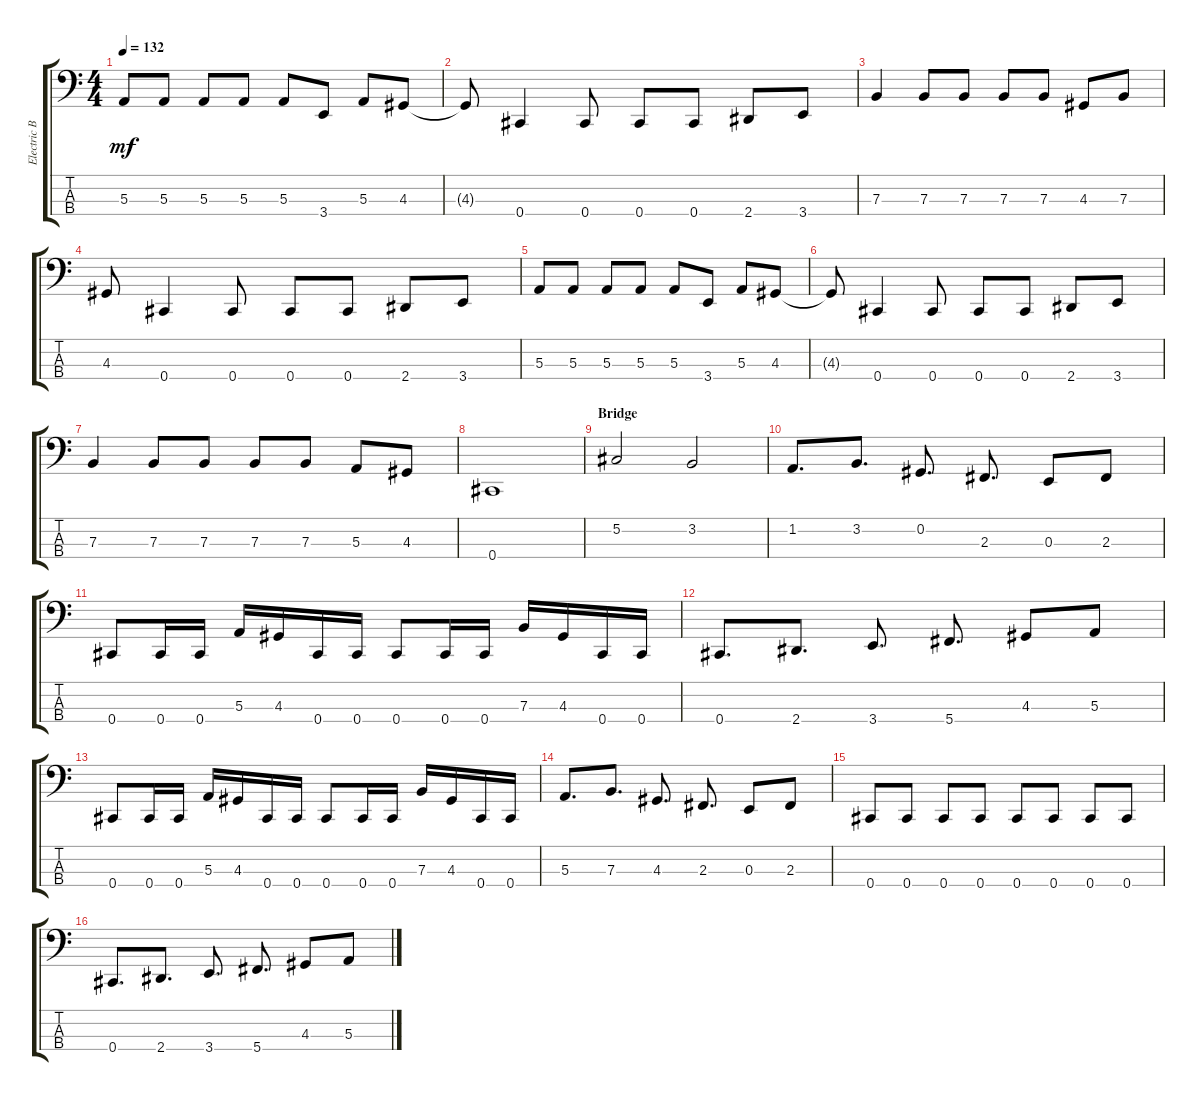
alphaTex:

\track ("Electric Bass" "Electric B") {instrument electricbassfinger}
\staff {score tabs}
\tuning (Db2 Ab1 E1 Db1) {hide}
\ts (4 4)
\tempo 132
\clef f4
\ks c
5.3.8{dy mf} 5.3.8 5.3.8 5.3.8 5.3.8 3.4.8 5.3.8 4.3.8 |
4.3{t}.8 0.4.4 0.4.8 0.4.8 0.4.8 2.4.8 3.4.8 |
7.3.4 7.3.8 7.3.8 7.3.8 7.3.8 4.3.8 7.3.8 |
4.3.8 0.4.4 0.4.8 0.4.8 0.4.8 2.4.8 3.4.8 |
5.3.8 5.3.8 5.3.8 5.3.8 5.3.8 3.4.8 5.3.8 4.3.8 |
4.3{t}.8 0.4.4 0.4.8 0.4.8 0.4.8 2.4.8 3.4.8 |
7.3.4 7.3.8 7.3.8 7.3.8 7.3.8 5.3.8 4.3.8 |
0.4.1 |
\section ("" "Bridge")
5.2.2 3.2.2 |
1.2.8{d} 3.2.8{d} 0.2.8{d} 2.3.8{d} 0.3.8 2.3.8 |
0.4.8 0.4.16 0.4.16 5.3.16 4.3.16 0.4.16 0.4.16 0.4.8 0.4.16 0.4.16 7.3.16 4.3.16 0.4.16 0.4.16 |
0.4.8{d} 2.4.8{d} 3.4.8{d} 5.4.8{d} 4.3.8 5.3.8 |
0.4.8 0.4.16 0.4.16 5.3.16 4.3.16 0.4.16 0.4.16 0.4.8 0.4.16 0.4.16 7.3.16 4.3.16 0.4.16 0.4.16 |
5.3.8{d} 7.3.8{d} 4.3.8{d} 2.3.8{d} 0.3.8 2.3.8 |
0.4.8 0.4.8 0.4.8 0.4.8 0.4.8 0.4.8 0.4.8 0.4.8 |
0.4.8{d} 2.4.8{d} 3.4.8{d} 5.4.8{d} 4.3.8 5.3.8
